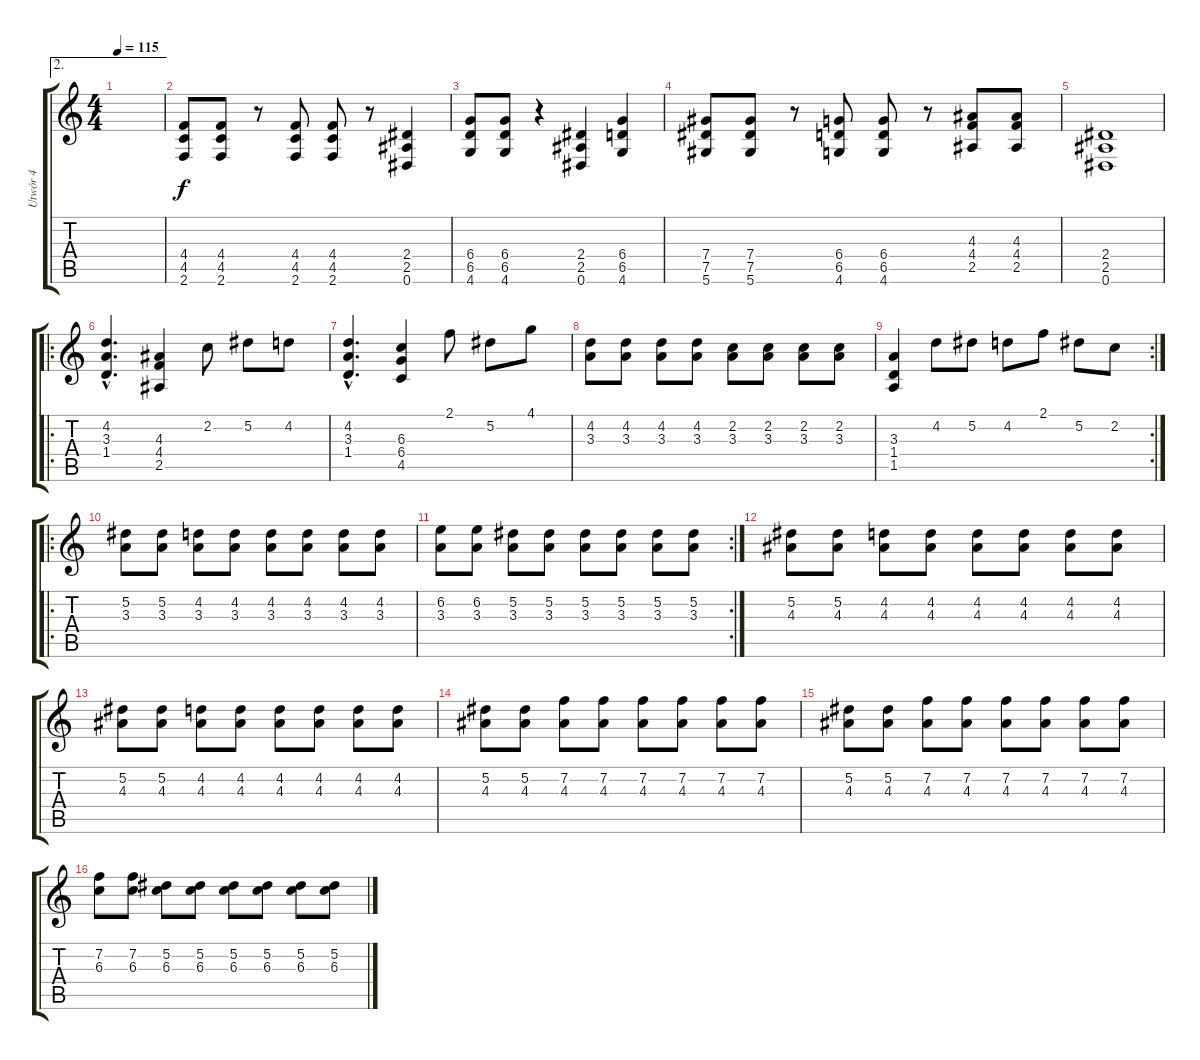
\track ("Utwór 4" "Utwór 4") {instrument distortionguitar}
\staff {score tabs}
\tuning (Eb4 Bb3 Gb3 Db3 Ab2 Eb2) {hide}
\ae 2
\ts (4 4)
\tempo 115
\clef g2
\ks c
|
(4.4 4.5 2.6).8 (4.4 4.5 2.6).8 r.8 (4.4 4.5 2.6).8 (4.4 4.5 2.6).8 r.8 (2.4 2.5 0.6).4 |
(6.4 6.5 4.6).8 (6.4 6.5 4.6).8 r.4 (2.4 2.5 0.6).4 (6.4 6.5 4.6).4 |
(7.4 7.5 5.6).8 (7.4 7.5 5.6).8 r.8 (6.4 6.5 4.6).8 (6.4 6.5 4.6).8 r.8 (4.3 4.4 2.5).8 (4.3 4.4 2.5).8 |
(2.4 2.5 0.6).1 |
\ro
(4.2{hac} 3.3{hac} 1.4{hac}).4{d} (4.3 4.4 2.5).4 2.2.8 5.2.8 4.2.8 |
(4.2{hac} 3.3{hac} 1.4{hac}).4{d} (6.3 6.4 4.5).4 2.1.8 5.2.8 4.1.8 |
(4.2 3.3).8 (4.2 3.3).8 (4.2 3.3).8 (4.2 3.3).8 (2.2 3.3).8 (2.2 3.3).8 (2.2 3.3).8 (2.2 3.3).8 |
\rc 2
(3.3 1.4 1.5).4 4.2.8 5.2.8 4.2.8 2.1.8 5.2.8 2.2.8 |
\ro
(5.2 3.3).8 (5.2 3.3).8 (4.2 3.3).8 (4.2 3.3).8 (4.2 3.3).8 (4.2 3.3).8 (4.2 3.3).8 (4.2 3.3).8 |
\rc 2
(6.2 3.3).8 (6.2 3.3).8 (5.2 3.3).8 (5.2 3.3).8 (5.2 3.3).8 (5.2 3.3).8 (5.2 3.3).8 (5.2 3.3).8 |
(5.2 4.3).8 (5.2 4.3).8 (4.2 4.3).8 (4.2 4.3).8 (4.2 4.3).8 (4.2 4.3).8 (4.2 4.3).8 (4.2 4.3).8 |
(5.2 4.3).8 (5.2 4.3).8 (4.2 4.3).8 (4.2 4.3).8 (4.2 4.3).8 (4.2 4.3).8 (4.2 4.3).8 (4.2 4.3).8 |
(5.2 4.3).8 (5.2 4.3).8 (7.2 4.3).8 (7.2 4.3).8 (7.2 4.3).8 (7.2 4.3).8 (7.2 4.3).8 (7.2 4.3).8 |
(5.2 4.3).8 (5.2 4.3).8 (7.2 4.3).8 (7.2 4.3).8 (7.2 4.3).8 (7.2 4.3).8 (7.2 4.3).8 (7.2 4.3).8 |
(7.2 6.3).8 (7.2 6.3).8 (5.2 6.3).8 (5.2 6.3).8 (5.2 6.3).8 (5.2 6.3).8 (5.2 6.3).8 (5.2 6.3).8
